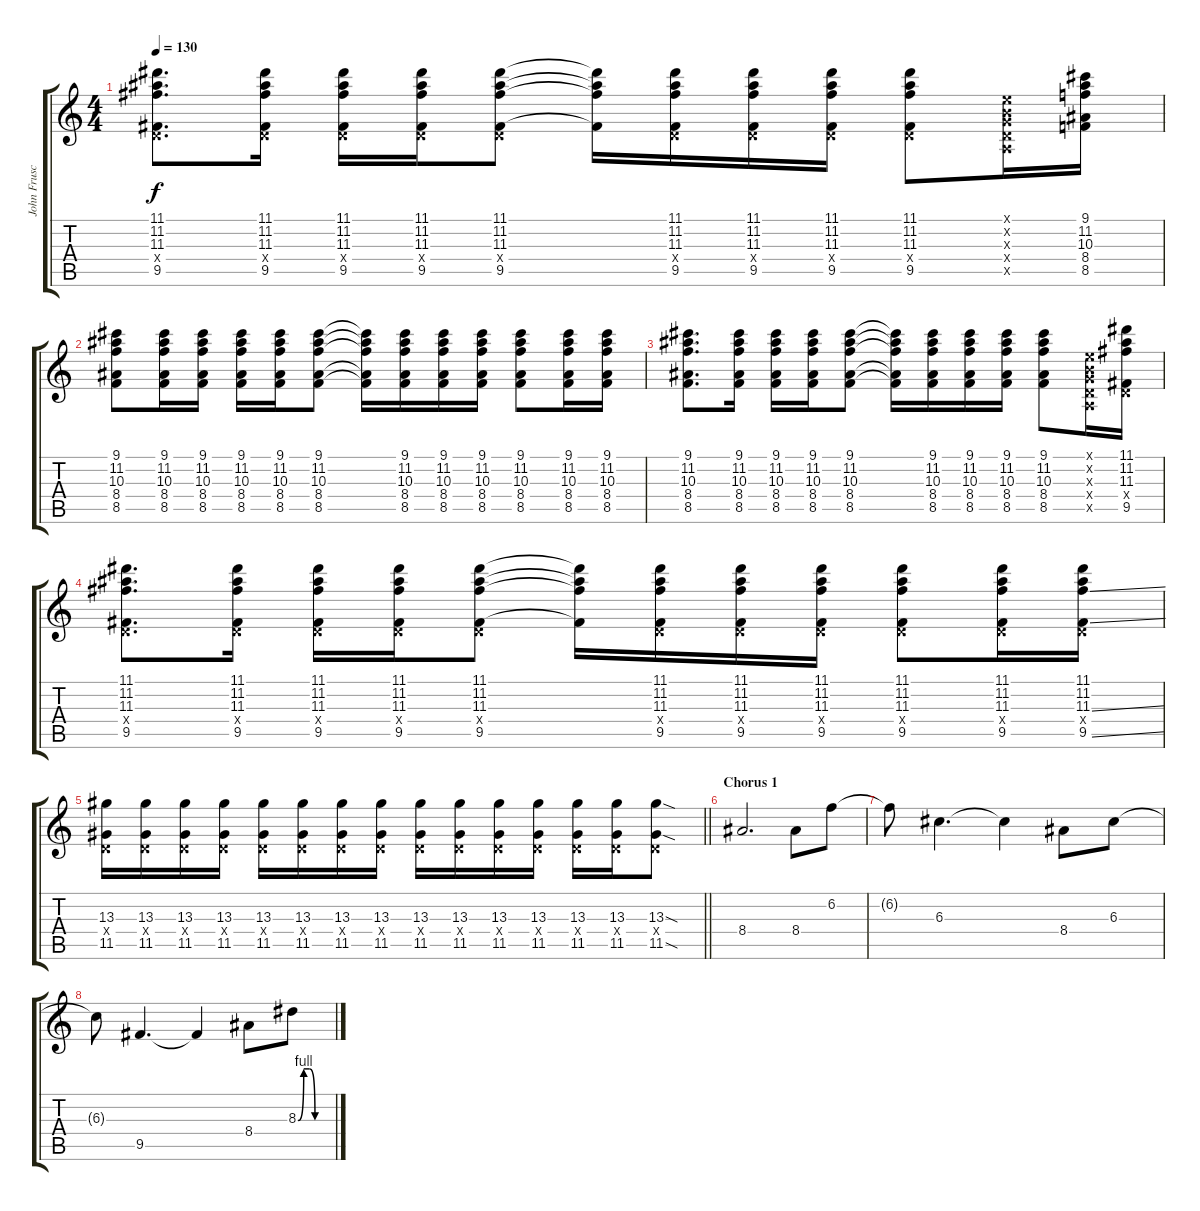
\track ("John Frusciante | Gtr. 1" "John Frusc") {instrument overdrivenguitar}
\staff {score tabs}
\tuning (E4 B3 G3 D3 A2 E2) {hide}
\ts (4 4)
\tempo 130
\clef g2
\ks c
(11.1 11.2 11.3 0.4{x} 9.5).8{d dy f} (11.1 11.2 11.3 0.4{x} 9.5).16 (11.1 11.2 11.3 0.4{x} 9.5).16 (11.1 11.2 11.3 0.4{x} 9.5).16 (11.1 11.2 11.3 0.4{x} 9.5).8 (11.1{t} 11.2{t} 11.3{t} 9.5{t}).16 (11.1 11.2 11.3 0.4{x} 9.5).16 (11.1 11.2 11.3 0.4{x} 9.5).16 (11.1 11.2 11.3 0.4{x} 9.5).16 (11.1 11.2 11.3 0.4{x} 9.5).8 (0.1{x} 0.2{x} 0.3{x} 0.4{x} 0.5{x}).16 (9.1 11.2 10.3 8.4 8.5).16 |
(9.1 11.2 10.3 8.4 8.5).8 (9.1 11.2 10.3 8.4 8.5).16 (9.1 11.2 10.3 8.4 8.5).16 (9.1 11.2 10.3 8.4 8.5).16 (9.1 11.2 10.3 8.4 8.5).16 (9.1 11.2 10.3 8.4 8.5).8 (9.1{t} 11.2{t} 10.3{t} 8.4{t} 8.5{t}).16 (9.1 11.2 10.3 8.4 8.5).16 (9.1 11.2 10.3 8.4 8.5).16 (9.1 11.2 10.3 8.4 8.5).16 (9.1 11.2 10.3 8.4 8.5).8 (9.1 11.2 10.3 8.4 8.5).16 (9.1 11.2 10.3 8.4 8.5).16 |
(9.1 11.2 10.3 8.4 8.5).8{d} (9.1 11.2 10.3 8.4 8.5).16 (9.1 11.2 10.3 8.4 8.5).16 (9.1 11.2 10.3 8.4 8.5).16 (9.1 11.2 10.3 8.4 8.5).8 (9.1{t} 11.2{t} 10.3{t} 8.4{t} 8.5{t}).16 (9.1 11.2 10.3 8.4 8.5).16 (9.1 11.2 10.3 8.4 8.5).16 (9.1 11.2 10.3 8.4 8.5).16 (9.1 11.2 10.3 8.4 8.5).8 (0.1{x} 0.2{x} 0.3{x} 0.4{x} 0.5{x}).16 (11.1 11.2 11.3 0.4{x} 9.5).16 |
(11.1 11.2 11.3 0.4{x} 9.5).8{d} (11.1 11.2 11.3 0.4{x} 9.5).16 (11.1 11.2 11.3 0.4{x} 9.5).16 (11.1 11.2 11.3 0.4{x} 9.5).16 (11.1 11.2 11.3 0.4{x} 9.5).8 (11.1{t} 11.2{t} 11.3{t} 9.5{t}).16 (11.1 11.2 11.3 0.4{x} 9.5).16 (11.1 11.2 11.3 0.4{x} 9.5).16 (11.1 11.2 11.3 0.4{x} 9.5).16 (11.1 11.2 11.3 0.4{x} 9.5).8 (11.1 11.2 11.3 0.4{x} 9.5).16 (11.1 11.2 11.3{ss} 0.4{x} 9.5{ss}).16 |
\barLineRight lightlight
(13.3 0.4{x} 11.5).16 (13.3 0.4{x} 11.5).16 (13.3 0.4{x} 11.5).16 (13.3 0.4{x} 11.5).16 (13.3 0.4{x} 11.5).16 (13.3 0.4{x} 11.5).16 (13.3 0.4{x} 11.5).16 (13.3 0.4{x} 11.5).16 (13.3 0.4{x} 11.5).16 (13.3 0.4{x} 11.5).16 (13.3 0.4{x} 11.5).16 (13.3 0.4{x} 11.5).16 (13.3 0.4{x} 11.5).16 (13.3 0.4{x} 11.5).16 (13.3{sod} 0.4{x} 11.5{sod}).8 |
\section ("" "Chorus 1")
8.4.2{d instrument distortionguitar} 8.4.8 6.2.8 |
6.2{t}.8 6.3.4{d} 6.3{t}.4 8.4.8 6.3.8 |
6.3{t}.8 9.5.4{d} 9.5{t}.4 8.4.8 8.3{be (custom 0 0 10 4 20 4 30 0 60 0)}.8
